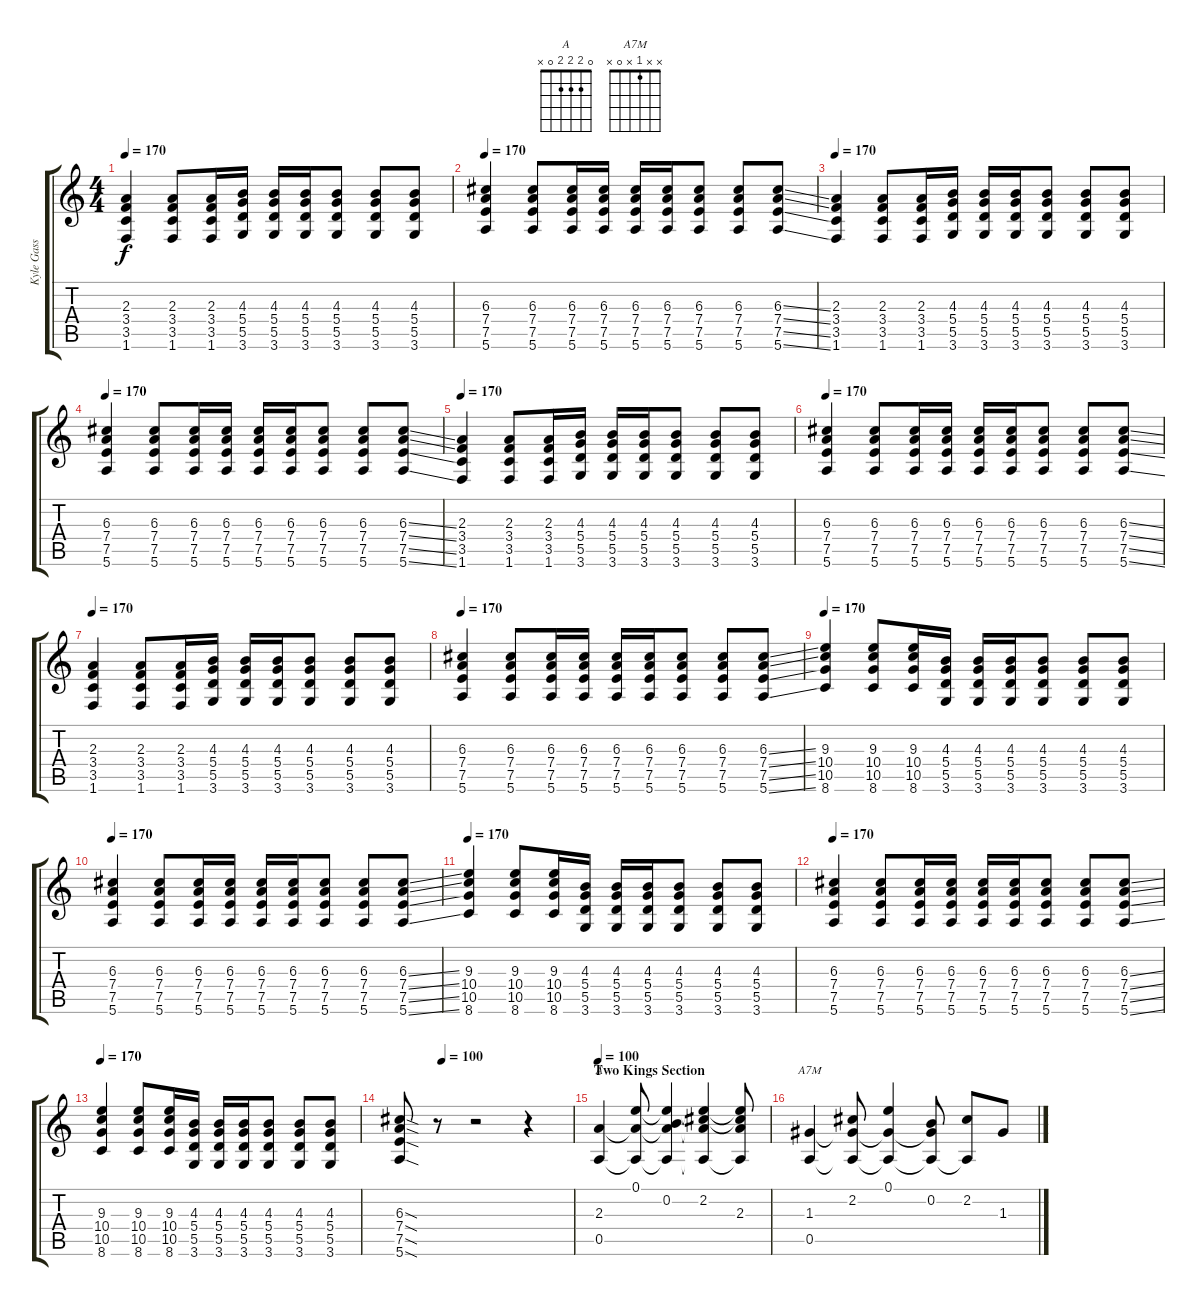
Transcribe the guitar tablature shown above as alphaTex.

\track ("Kyle Gass (Lead Guitar)" "Kyle Gass ") {instrument acousticguitarsteel}
\staff {score tabs}
\tuning (E4 B3 G3 D3 A2 E2) {hide}
\chord ("A" 0 2 2 2 0 x)
\chord ("A7M" x x 1 x 0 x)
\ts (4 4)
\tempo 170
\clef g2
\ks c
(2.3 3.4 3.5 1.6).4{dy f} (2.3 3.4 3.5 1.6).8 (2.3 3.4 3.5 1.6).16 (4.3 5.4 5.5 3.6).16 (4.3 5.4 5.5 3.6).16 (4.3 5.4 5.5 3.6).16 (4.3 5.4 5.5 3.6).8 (4.3 5.4 5.5 3.6).8 (4.3 5.4 5.5 3.6).8 |
\tempo 170
(6.3 7.4 7.5 5.6).4 (6.3 7.4 7.5 5.6).8 (6.3 7.4 7.5 5.6).16 (6.3 7.4 7.5 5.6).16 (6.3 7.4 7.5 5.6).16 (6.3 7.4 7.5 5.6).16 (6.3 7.4 7.5 5.6).8 (6.3 7.4 7.5 5.6).8 (6.3{ss} 7.4{ss} 7.5{ss} 5.6{ss}).8 |
\tempo 170
(2.3 3.4 3.5 1.6).4 (2.3 3.4 3.5 1.6).8 (2.3 3.4 3.5 1.6).16 (4.3 5.4 5.5 3.6).16 (4.3 5.4 5.5 3.6).16 (4.3 5.4 5.5 3.6).16 (4.3 5.4 5.5 3.6).8 (4.3 5.4 5.5 3.6).8 (4.3 5.4 5.5 3.6).8 |
\tempo 170
(6.3 7.4 7.5 5.6).4 (6.3 7.4 7.5 5.6).8 (6.3 7.4 7.5 5.6).16 (6.3 7.4 7.5 5.6).16 (6.3 7.4 7.5 5.6).16 (6.3 7.4 7.5 5.6).16 (6.3 7.4 7.5 5.6).8 (6.3 7.4 7.5 5.6).8 (6.3{ss} 7.4{ss} 7.5{ss} 5.6{ss}).8 |
\tempo 170
(2.3 3.4 3.5 1.6).4 (2.3 3.4 3.5 1.6).8 (2.3 3.4 3.5 1.6).16 (4.3 5.4 5.5 3.6).16 (4.3 5.4 5.5 3.6).16 (4.3 5.4 5.5 3.6).16 (4.3 5.4 5.5 3.6).8 (4.3 5.4 5.5 3.6).8 (4.3 5.4 5.5 3.6).8 |
\tempo 170
(6.3 7.4 7.5 5.6).4 (6.3 7.4 7.5 5.6).8 (6.3 7.4 7.5 5.6).16 (6.3 7.4 7.5 5.6).16 (6.3 7.4 7.5 5.6).16 (6.3 7.4 7.5 5.6).16 (6.3 7.4 7.5 5.6).8 (6.3 7.4 7.5 5.6).8 (6.3{ss} 7.4{ss} 7.5{ss} 5.6{ss}).8 |
\tempo 170
(2.3 3.4 3.5 1.6).4 (2.3 3.4 3.5 1.6).8 (2.3 3.4 3.5 1.6).16 (4.3 5.4 5.5 3.6).16 (4.3 5.4 5.5 3.6).16 (4.3 5.4 5.5 3.6).16 (4.3 5.4 5.5 3.6).8 (4.3 5.4 5.5 3.6).8 (4.3 5.4 5.5 3.6).8 |
\tempo 170
(6.3 7.4 7.5 5.6).4 (6.3 7.4 7.5 5.6).8 (6.3 7.4 7.5 5.6).16 (6.3 7.4 7.5 5.6).16 (6.3 7.4 7.5 5.6).16 (6.3 7.4 7.5 5.6).16 (6.3 7.4 7.5 5.6).8 (6.3 7.4 7.5 5.6).8 (6.3{ss} 7.4{ss} 7.5{ss} 5.6{ss}).8 |
\tempo 170
(9.3 10.4 10.5 8.6).4 (9.3 10.4 10.5 8.6).8 (9.3 10.4 10.5 8.6).16 (4.3 5.4 5.5 3.6).16 (4.3 5.4 5.5 3.6).16 (4.3 5.4 5.5 3.6).16 (4.3 5.4 5.5 3.6).8 (4.3 5.4 5.5 3.6).8 (4.3 5.4 5.5 3.6).8 |
\tempo 170
(6.3 7.4 7.5 5.6).4 (6.3 7.4 7.5 5.6).8 (6.3 7.4 7.5 5.6).16 (6.3 7.4 7.5 5.6).16 (6.3 7.4 7.5 5.6).16 (6.3 7.4 7.5 5.6).16 (6.3 7.4 7.5 5.6).8 (6.3 7.4 7.5 5.6).8 (6.3{ss} 7.4{ss} 7.5{ss} 5.6{ss}).8 |
\tempo 170
(9.3 10.4 10.5 8.6).4 (9.3 10.4 10.5 8.6).8 (9.3 10.4 10.5 8.6).16 (4.3 5.4 5.5 3.6).16 (4.3 5.4 5.5 3.6).16 (4.3 5.4 5.5 3.6).16 (4.3 5.4 5.5 3.6).8 (4.3 5.4 5.5 3.6).8 (4.3 5.4 5.5 3.6).8 |
\tempo 170
(6.3 7.4 7.5 5.6).4 (6.3 7.4 7.5 5.6).8 (6.3 7.4 7.5 5.6).16 (6.3 7.4 7.5 5.6).16 (6.3 7.4 7.5 5.6).16 (6.3 7.4 7.5 5.6).16 (6.3 7.4 7.5 5.6).8 (6.3 7.4 7.5 5.6).8 (6.3{ss} 7.4{ss} 7.5{ss} 5.6{ss}).8 |
\tempo 170
(9.3 10.4 10.5 8.6).4 (9.3 10.4 10.5 8.6).8 (9.3 10.4 10.5 8.6).16 (4.3 5.4 5.5 3.6).16 (4.3 5.4 5.5 3.6).16 (4.3 5.4 5.5 3.6).16 (4.3 5.4 5.5 3.6).8 (4.3 5.4 5.5 3.6).8 (4.3 5.4 5.5 3.6).8 |
\tempo (100 0.25)
(6.3{sod} 7.4{sod} 7.5{sod} 5.6{sod}).8 r.8 r.2 r.4 |
\section ("" "Two Kings Section")
\tempo 100
(2.3 0.5).4{ch "A"} (0.1 2.3{t} 0.5{t}).8 (0.1{t} 0.2 2.3{t} 0.5{t}).4 (0.1{t} 2.2 2.3{t} 0.5{t}).4 (0.1{t} 2.2{t} 2.3 0.5{t}).8 |
(1.3 0.5).4{ch "A7M"} (2.2 1.3{t} 0.5{t}).8 (0.1 1.3{t} 0.5{t}).4 (0.2 1.3{t} 0.5{t}).8 (2.2 0.5{t}).8 1.3.8
